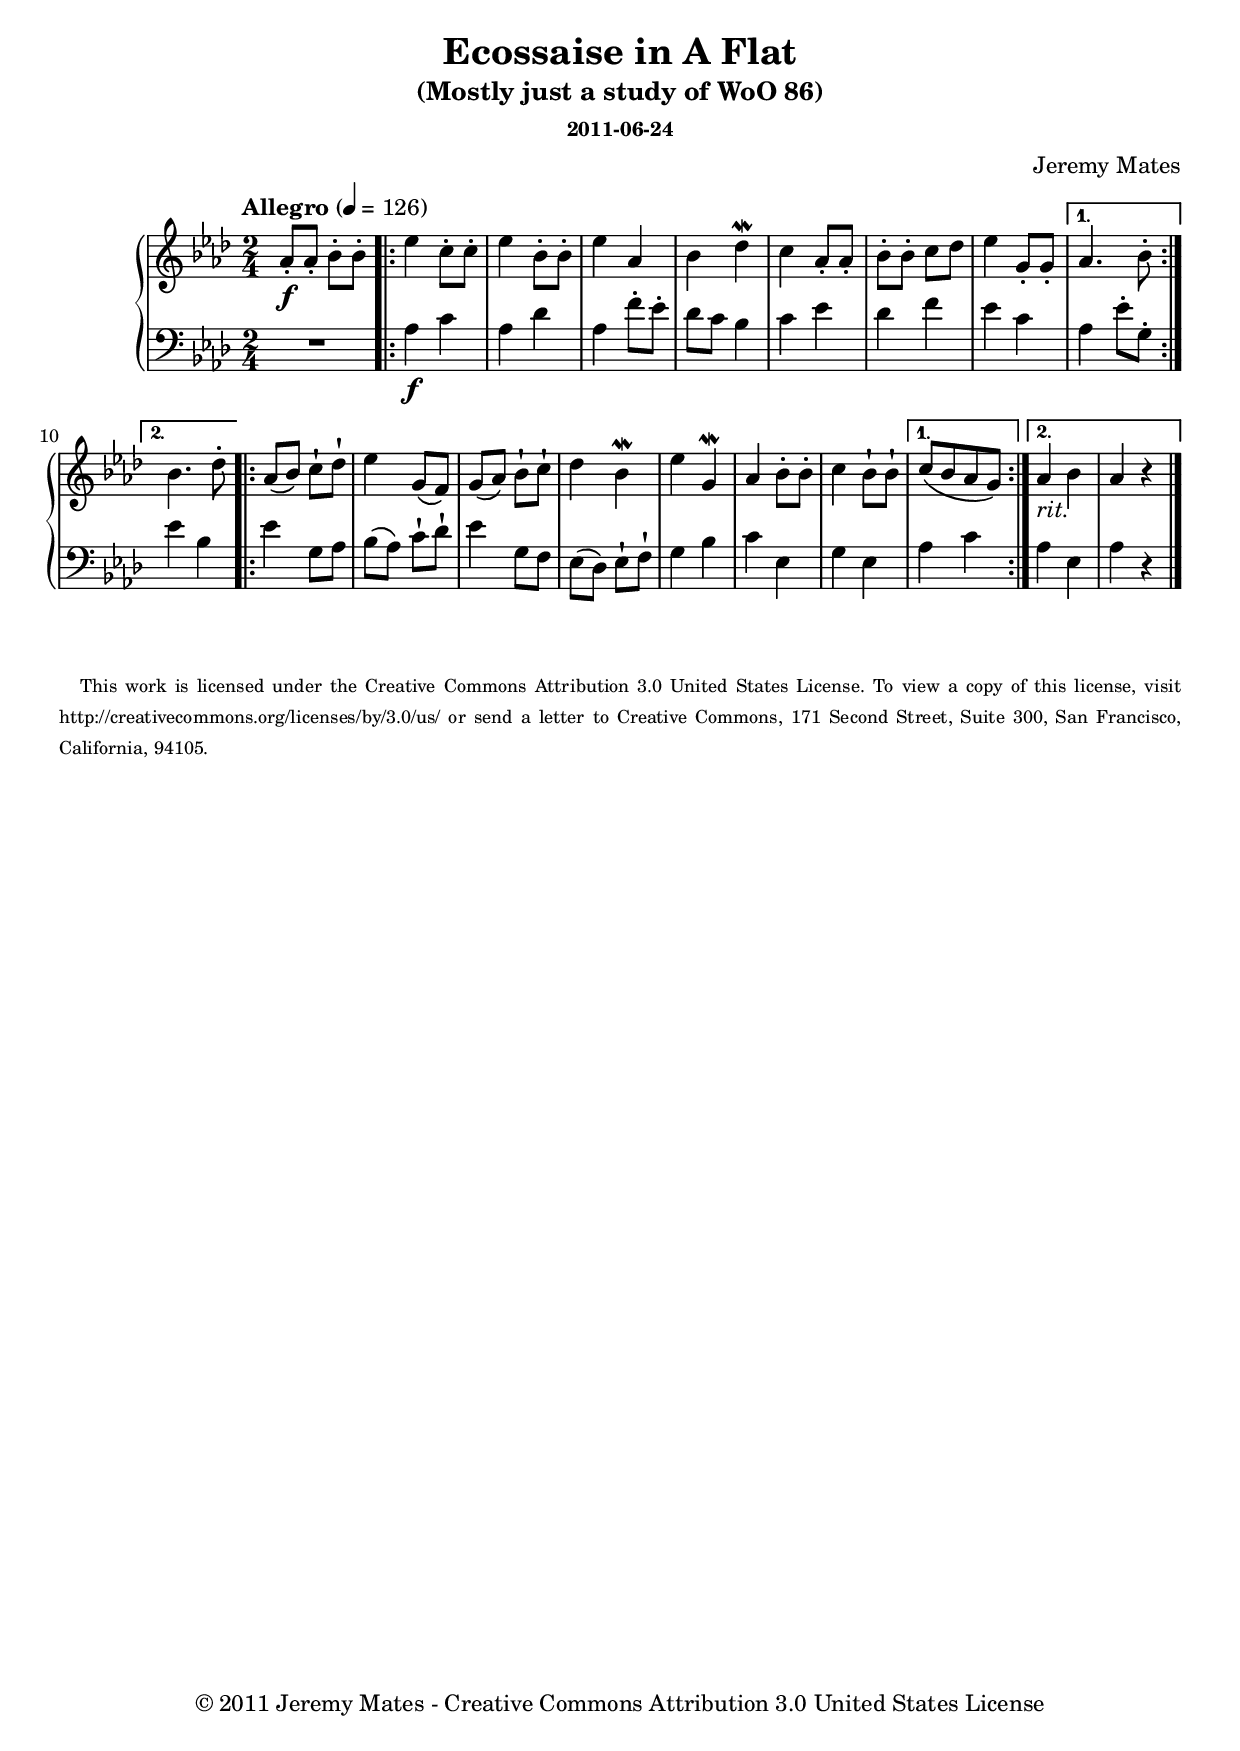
% LilyPond engraving system - http://www.lilypond.org/
%
% Mostly based on a study of Ecossaise in E Flat by B. and noodling around
% on the piano, plus to learn how to do the 1. / 2. repeat in LilyPond.
%
% MIDI -> mp3 conversion via the "harmo_bjf.SF2" soundfont:
% http://www-gmm.insa-toulouse.fr/~guillaum/PIANO/voiced_sfbank.html

\version "2.14.0"

% http://www.mail-archive.com/lilypond-user@gnu.org/msg38823.html
%
% Copyright (C) 2008 NICTA
% Author: Peter Chubb <peter.chubb AT nicta.com.au>
%
%
%  This program is free software; you can redistribute it and/or modify
%  it under the terms of the GNU General Public License, version 2,
%  as published by the Free Software Foundation.
%
%  This program is distributed in the hope that it will be useful,
%  but WITHOUT ANY WARRANTY; without even the implied warranty of
%  MERCHANTABILITY or FITNESS FOR A PARTICULAR PURPOSE.
%  See the GNU General Public License for more details.  It is
%  available in the Lilypond source tree, or at
%  http://www.gnu.org/licenses/old-licenses/gpl-2.0.html
%
% This script tries to make MIDI output from LilyPond a little more realistic.
% It tries to take articulations (slurs, staccato) into account, by 
% replacing notes  with sequential music of suitably time-scaled note plus 
% skip.
%
% It also tries to unfold trills turns etc., and take rallentendo 
% and accelerando into account.
%
% As my scheme knowledge is poor (I was teaching myself as I went), there 
% is much scope for improvement.

%
%%%USAGE
% In the \score section do:
%  \unfoldRepeats \articulate <<
%	all the rest of the score
% >>
% or use the lilywrap script.
%
% TO DO (prioritised, the ones that'll make the most difference first)
%
% * Dynamics.  
%   * Fix quantisation for dynamics on single note (replace note 
%     with tied 128th notes?) -- started, needs work.
%   * Make \fp do the right thing (loud start, then quiet).
%
% * Inegalite.  Notes on-beat steal time from notes off-beat.  
%   Degree of stealing is a parameter: from 1.0 (straight) 
%   to 1.5 (extreme swing).  Also fix tenuto to use this.
%
% * add accel (to match rall), and molto rall. I've never seen 
%   molto accel but some composer somewhere has probably used it.
%
% * Fermata, and Fermata Lunga
% * Add more synonyms for accel and rall: rit ritard stringendo 
%
% * Phrasing.
%   * Rall at end of piece
%   * Very slight accel into a phrase, rall out of it.
%   * Dynamics during a phrase????  unclear how these should be in 
%     the general case
%
% * Trill algorithm needs work.
%
% * Cope with more ornaments/articulations.
%    mordents, inverted-turns, etc.
%   -- accent needs better control of dynamics.
%   -- Articulations: mezzo-staccato, staccatissimo, portato.
%   -- Handling of generic ornaments (in lily, `\stopped'; in 
%		most early music:  ornament this note (trill, turn 
%		or mordent as the player wishes))
% * Automatic gruppetto at end of trill; better handling of 
%      initial/final grace notes on trill
% * Automatic ornaments.
%   * Spot cadences and ornament
%   * Look for quaver-dotted note for trills, for example.  
%   * Fill in steps. (Needs lookahead/lookbehind.)
% * `afterturn' -- a turn after the start of a note.
% * accidentals for trills and turns

#(use-modules (ice-9 debug))
#(use-modules (scm display-lily))

% PARAMETERS
% How much to compress notes marked Staccato.  CPE Bach says `as short as 
% may conveniently be played, as if the keys were too hot to touch'.  
% Most modern sources say 1/2 the notated length of a note.
#(define ac:staccatoFactor '(1 . 2)) 

% And tenuto (if we ever implement time stealing, this should be >1.0)
#(define ac:tenutoFactor '(1 . 1))

% How much to articulate normal notes.  CPE Bach says 1/2 (and 
% staccato should be `as short as may conveniently be played') but this 
% sounds too short for modern music.  7/8 sounds about right.
% DBG fiddling with this
#(define ac:normalFactor '(8 . 8))

% How much to slow down for a rall. or a poco rall.
% (or speed up for accel or poco accel)
#(define ac:rallFactor (ly:make-moment 60 100)) % 40% slowdown
#(define ac:pocoRallFactor (ly:make-moment 90 100)) % 10% slowdown

% The absolute time for a twiddle in a trill, in minutes.
% Start with 1/4 seconds == 1/240 minutes
#(define ac:maxTwiddleTime (ly:make-moment 1 240))


% Internal variables, don't touch.
% (should probably be part of a context somehow)

% Whether to slur, or not
#(define ac:inSlur #f)
#(define ac:inPhrasingSlur #f)

% Whether the current noteevent is in a trill spanner
#(define ac:inTrill #f)

% assume start in C major.  Key change events override this.
% Could get from context, but don't know how.
#(define ac:current-key (make-music
          'KeyChangeEvent
          'tonic
          (ly:make-pitch -1 0 0)
          'pitch-alist
          (list (cons 0 0)
                (cons 1 0)
                (cons 2 0)
                (cons 3 0)
                (cons 4 0)
                (cons 5 0)
                (cons 6 0))))


#(define ac:currentTempo (ly:make-moment 15 1)) % 4 = 60, measured wholes per minute
#(define ac:lastTempo ac:currentTempo) % for 'a tempo' or 'tempo I'

% The duration of the current note.  Start at a crotchet 
% for no good reason.
#(define ac:currentDuration (ly:make-duration 2 0 1 1)) 

% Debugging: display a moment plus some text.
% Returns its moment argument so can be used in-line.
#(define (display-moment  text m)
  (display text)
  (display (list (ly:moment-main-numerator m) "/" (ly:moment-main-denominator m)))
  m
)

% Track tempo (and maybe later, other context properties)
% as they change.  Needs to better cope with saving only Tempo I,
% otherwise a tempo goes back to the tempo before the last change.
#(define (ac:adjust-props sym music)
  (case sym
   ((tempoWholesPerMinute)
    (set! ac:currentTempo (ly:music-property music 'value))
    (set! ac:lastTempo ac:currentTempo)
  )))

% Raise note one step in the current diatonic scale.
#(define (ac:up note)
  (let* ((pitch (ly:music-property note 'pitch))
	 (notename (ly:pitch-notename pitch))
	 (new-notename (if (eq? notename 6) 0 (+ 1 notename)))
	 (alterations (ly:music-property ac:current-key 'pitch-alist))
	 (new-alteration (cdr (assq new-notename alterations)))
	 (new-octave (if (eq? new-notename 0) (+ 1 (ly:pitch-octave pitch))
		      (ly:pitch-octave pitch)))
       )
   (set! (ly:music-property note 'pitch)(ly:make-pitch new-octave new-notename new-alteration))))


% Lower note one step in the current diatonic scale.
#(define (ac:down note)
  (begin  (let* ((pitch (ly:music-property note 'pitch))
	 (notename (ly:pitch-notename pitch))
	 (new-notename (if (eq? notename 0) 6 (- notename 1)))
	 (alterations (ly:music-property ac:current-key 'pitch-alist))
	 (new-alteration (cdr (assq new-notename alterations)))
	 (new-octave (if (eq? new-notename 6) (- (ly:pitch-octave pitch) 1)
		      (ly:pitch-octave pitch)))
       )
   (set! (ly:music-property note 'pitch)(ly:make-pitch new-octave new-notename new-alteration))))
)

% Shorten a note, and save the note's original duration in ac:currentDuration
#(define (ac:articulate-one-note m fraction)
  "Replace m with m*fraction"
  (if  (eq? 'NoteEvent (ly:music-property m 'name))
   (let*
    ((dur (ly:music-property m 'duration))
     (l (ly:duration-log dur))
     (d (ly:duration-dot-count dur))
     (factor (ly:duration-factor dur))
     (num (car fraction))
     (denom (cdr fraction)))
    (begin
     (set! ac:currentDuration dur)
     (set! (ly:music-property m 'duration)
      (ly:make-duration l d
       (* num (car factor))
       (* denom (cdr factor))))))
   m))

% helper routine to set duration.
#(define (ac:setduration music duration)
  "Set a note's duration."
  (let ((eventtype (ly:music-property music 'name)))
   (if 
    (or 
     (eq? eventtype 'NoteEvent)
     (eq? eventtype 'RestEvent)
     (eq? eventtype 'SkipEvent))
    (set! (ly:music-property music 'duration) duration))))

% Add an articulation event to a note.
% Used in afterGrace to mark all notes as tenuto, so they're not shortened 
#(define (ac:add-articulation type music)
    (music-map (lambda (m)
		(if (eq? 'EventChord (ly:music-property m 'name))
		 (set! (ly:music-property m 'elements)
		  (append (ly:music-property m 'elements)
		   (list (make-music 'ArticulationEvent 'articulation-type type)))))
		m)
     music))

% Gradually speed up a piece of music.  Stolen from the feather code in 
% the Lilypond base.
% Overflows moment and causes infinite Lilypond loop, or segv
% --- DON'T USE
#(define (ac:accel music factor)
  (let*
   ((orig-duration (ly:music-length music))
    (multiplier (ly:make-moment 1 1)))

   (music-map 
    (lambda (mus)
     (if (and (eq? (ly:music-property mus 'name) 'EventChord)
	  (< 0 (ly:moment-main-denominator (ly:music-length mus))))
      (begin
       (ly:music-compress mus multiplier)
       (set! multiplier (ly:moment-mul factor multiplier)))
    )
     mus)
    music)
   (ly:music-compress
    music
    (ly:moment-div orig-duration (ly:music-length music)))
   music))


% Convert a long note to an equivalent set of short notes, tied together.
% Still experimental, so disabled for now.
#(define (ac:to128 music) music)

#(define (ac:to128_disabled music)
  (if (or (eq? 'SkipEvent (ly:music-property music 'name))
	(eq? 'NoteEvent (ly:music-property music 'name)))
   (let* ((dur (ly:music-property music 'duration))
	  (log2 (ly:duration-log dur))
	 (shiftcount (- 6 log2))
	 (lastm (ly:music-deep-copy (shift-duration-log music shiftcount 0))))
   (set! (ly:music-property music 'elements) 
    (cons (make-music 'TieEvent) (ly:music-property music 'elements)))
   (make-sequential-music (list
			   (make-repeat "unfold" (1- (expt 2 shiftcount)) 
			    (make-sequential-music (list music)) '())
			   lastm)))
 music))


% absolute time in minutes of a length of music, as a rational number (moment)
#(define (ac:abstime music)
  (ly:moment-div (ly:music-length music) ac:currentTempo))

% convert absolute time (in minutes) to a moment in the current tempo
#(define (ac:abs->mom m)
  (ly:moment-mul m ac:currentTempo))


% a moment that is ac:maxTwiddletime seconds at the current tempo.
#(define (ac:targetTwiddleTime)
  (ac:abs->mom ac:maxTwiddleTime))


% Nearest twiddletime (in minutes) achievable with power-of-2 divisions of 
% the original music.  (twiddletime is the time for one pair of notes
% in a trill)
% If the music has a precomputed twiddletime (e.g., from \afterGrace) use that.
#(define (ac:twiddletime music)
  (let* ((tr (filter (lambda (x)
		     (and (eq? 'ArticulationEvent (ly:music-property x 'name))
		      (string= "trill" (ly:music-property x 'articulation-type))))
	      (ly:music-property music 'elements)))
	 (pre-t (if (pair? tr) (ly:music-property (car tr) 'twiddle)
		 '()))
	 (t (ac:targetTwiddleTime)))
   (if (ly:moment? pre-t)
    pre-t
    (let loop ((len (ly:music-length music)))
     (if (ly:moment<? t len)
      (loop (ly:moment-mul len (ly:make-moment 1 2)))
      len)))))



% Note: I'm assuming early music practice of starting on the auxiliiary note.
% Needs to add gruppetto if it's a long trill (TODO)
#(define (ac:trill music)
  " Replace music with time-compressed repeats of the music,
    maybe accelerating if the length is longer than a crotchet "
  (let* ((hemisemidur (ly:make-duration 5 0 1 1))
	 (orig-len  (ly:music-length music))
	 (t (ac:twiddletime music))
	 (uppernote '())
	 (note_moment (ly:moment-mul t (ly:make-moment 1 2)))
	 (c1 (ly:moment-div orig-len note_moment))
	 (c2 (inexact->exact
	      (round (/ (ly:moment-main-numerator c1)
		      (* 2 (ly:moment-main-denominator c1))))))
	 (count (if (< c2 2) 2 c2)))

   (set! (ly:music-property music 'elements)
    (filter (lambda (y) (eq? 'NoteEvent (ly:music-property y 'name)))
     (ly:music-property music 'elements)))
   (map (lambda (y) (ac:setduration y hemisemidur))
    (ly:music-property music 'elements))
   (set! uppernote (ly:music-deep-copy music))
   (map (lambda (y) (ac:up y))
    (filter
     (lambda (z) (eq? 'NoteEvent (ly:music-property z 'name)))
     (ly:music-property uppernote 'elements)))
   
   (let* ((trillMusicElements
	  (let loop ((so_far (list uppernote music))
		     (c count))
	   (if (> c 1)
	    (loop (append (list (ly:music-deep-copy uppernote) (ly:music-deep-copy music)) so_far) (1- c))
	    so_far)))
	  (trillMusic (make-sequential-music trillMusicElements))
	  (newlen (ly:music-length trillMusic))
	  (factor (ly:moment-div  orig-len newlen)))
    (ly:music-compress trillMusic factor)
; accelerating the music seems to put lily into an infinite loop in 
; its layout and midi engines.
;    (let* ((realfactor (exp (* (/ 1.0 count) (log 0.75))))
;	   (factor (ly:make-moment (inexact->exact (round (* 1024 realfactor)))
;		    1024)))
;     (ac:accel trillMusic factor))
 )))




% If there's an articulation, use it.
% If in a slur, use (1 . 1) instead.
% Treat phrasing slurs as slurs, but allow explicit articulation.
% (Maybe should treat staccato under a phrasing slur as mezzo-staccato?)
%
% Expect an EventChord.
%
% trills, turns, ornaments etc.  are also treated as Articulations.
% Split into two functions:
%  ac:getactions traverses the elements in the EventChord 
%		and calculates the parameters.
%  ac:articulate-chord applies the actions to each NoteEvent in 
%		the EventChord.
#(define (ac:getactions music)
  (let  loop ((factor ac:normalFactor)
	      (newelements '())
	      (es (ly:music-property music 'elements))
	      (actions '()))
   (if (null? es)
    (begin
     (set! (ly:music-property music 'elements) (reverse newelements))
     (cond
      (ac:inTrill (cons 'trill actions))
      ((and (eq? factor ac:normalFactor) (or ac:inSlur ac:inPhrasingSlur))
       (append actions (list 'articulation  '(1 . 1)) ))
      (else (append actions (list 'articulation  factor)))))
    ; else part
    (let ((e (car es))
	  (tail (cdr es)))
     (case (ly:music-property e 'name)

      ((BeamEvent) ; throw away beam events, or they'll be duplicated by turn or trill
       (loop factor newelements tail actions))

      ((SkipEvent)
       (loop (cons 1 1) (cons e newelements) tail actions))

      ((RestEvent)
       (loop (cons 1 1) (cons e newelements) tail actions))

      ((ArticulationEvent)
       (let ((articname (ly:music-property e 'articulation-type)))
	; TODO: add more here
	(cond
	 ((string= articname "staccato")
	  (loop ac:staccatoFactor newelements tail actions))
	 ((string= articname "tenuto")
	  (loop ac:tenutoFactor newelements tail actions))
	 ((string= articname "mordent")
	  (loop factor newelements tail (cons 'mordent actions)))
	 ((string= articname "prall")
	  (loop (cons 1 1) newelements tail (cons 'trill actions)))
	 ((string= articname "trill")
	  (loop (cons 1 1) newelements tail (cons 'trill actions)))
	 ((string= articname "turn")
	  (loop (cons 1 1) newelements tail (cons 'turn actions)))
	 (else (loop factor (cons e newelements) tail actions)))))

      ((TextScriptEvent)
       (let ((t (ly:music-property e 'text)))
	(if (not (string? t))
	 (loop factor (cons e newelements) tail actions)
	 (begin
	  (cond
	   ((or
	     (string= t "rall")
	     (string= t "Rall")
	     (string= t "rit.")
	     (string= t "rall."))
	    (loop factor (cons e newelements) tail (cons 'rall actions)))
	   ((or 
	     (string= t "poco rall.")
	     (string= t "poco rit."))
	    (loop factor (cons e newelements) tail (cons 'pocoRall actions)))
	   ((or (string= t "a tempo")
	     (string= t "tempo I"))
	  (loop factor (cons e newelements) tail (cons 'aTempo actions)))
	   (else (loop factor (cons e newelements) tail actions)))))))

      ((SlurEvent)
       (let ((direction (ly:music-property e 'span-direction)))
	(set! ac:inSlur (eq? direction -1))
	(loop factor newelements tail actions)))

      ((TrillSpanEvent)
       (let ((direction (ly:music-property e 'span-direction)))
	(set! ac:inTrill (eq? direction -1))
	(loop factor newelements tail (cons 'trill actions))))

      ((PhrasingSlurEvent)
       (let ((direction (ly:music-property e 'span-direction)))
	(set! ac:inPhrasingSlur (eq? direction -1))
	(loop factor newelements tail actions)))

      (else (loop factor (cons e newelements) tail actions)))))))



#(define (ac:articulate-chord music)
  (begin
   (cond 

    ((eq? 'EventChord (ly:music-property music 'name))
     (let loop ((actions (ac:getactions music)))
      (if (null? actions)
	(if (ly:moment> (ly:music-length music) (make-moment 1 4))
	 (ac:to128  music)
	 music)

      (case (car actions)

       ((articulation)
	(map
	 (lambda (x) (ac:articulate-one-note x (cadr actions)))
	 (ly:music-property music 'elements))
	(let*
	 ((num (caadr actions))
	  (denom (cdadr actions))
	  (mult (ly:duration-factor ac:currentDuration))
	  (newnum (* (- denom num) (car mult)))
	  (newdenom (* (cdr mult) denom))
	  (len (ly:duration-log ac:currentDuration))
	  (dots (ly:duration-dot-count ac:currentDuration)))

	 (if (not (eq? num denom))
	  (make-sequential-music
	   (list (ac:to128 music)
	   (make-music 'EventChord 'elements 
	    (list
	     (make-music 'SkipEvent 'duration (ly:make-duration len dots newnum newdenom))))))
	  music)))

       ((rall)
	(set! ac:currentTempo (ly:moment-mul ac:currentTempo ac:rallFactor))
	(let ((pset (make-music 'PropertySet
	   'value
	   ac:currentTempo
	   'symbol
	   'tempoWholesPerMinute)))
	 (if (null? (cdr actions))
	  (make-sequential-music (list pset music))
	  (make-sequential-music
	   (list pset (loop (cdr actions)))))))

       ((pocoRall)
	(set! ac:currentTempo (ly:moment-mul ac:currentTempo ac:pocoRallFactor))
	(let ((pset (make-music 'PropertySet
	   'value 
	   ac:currentTempo
	   'symbol
	   'tempoWholesPerMinute)))
	 (if (null? (cdr actions))
	  (make-sequential-music (list pset music))
	  (make-sequential-music
	   (list pset (loop (cdr actions)))))))

       ((aTempo)
	(set! ac:currentTempo ac:lastTempo)
	(let ((pset (make-music 'PropertySet
	   'value 
	   ac:currentTempo
	   'symbol
	   'tempoWholesPerMinute)))
	 (if (null? (cdr actions))
	  (make-sequential-music (list pset music))
	  (make-sequential-music
	   (list pset (loop (cdr actions)))))))

       ((trill)
	 (ac:trill music))

       ((turn)
	(let*
	 ((dur (ly:music-property
		(car (ly:music-property music 'elements)) 'duration))
	  (factor (ly:duration-factor dur))
	  (newdur (ly:make-duration (+ (ly:duration-log dur) 2)
		   (ly:duration-dot-count dur) (car factor)(cdr factor))))
	 (begin
	  (map (lambda (y) (ac:setduration y newdur)) 
	   (ly:music-property music 'elements))
	  (let* ((above (ly:music-deep-copy music))
		 (below (ly:music-deep-copy music))
		 (newmusic (make-sequential-music (list above music below music))))
	   (begin
	    (map (lambda (y) (ac:down y))
	     (filter 
	      (lambda (z) (eq? 'NoteEvent (ly:music-property z 'name)))
	      (ly:music-property below 'elements)))
	    (map (lambda (y) (ac:up y))
	     (filter 
	      (lambda (z) (eq? 'NoteEvent (ly:music-property z 'name)))
	      (ly:music-property above 'elements)))
	    newmusic)))))
     ))))

    ((eq? 'KeyChangeEvent (ly:music-property music 'name))
     (set! ac:current-key music)
     music
   )

    ((eq? 'PropertySet (ly:music-property music 'name))
     (ac:adjust-props (ly:music-property music 'symbol) music)
     music)

    (else  music))
 ))



% At last ... here's the music function that aplies all the above to a
% score.
articulate = #(define-music-function (parser location music)
	       (ly:music?)
	       "Adjust times of note to add tenuto, staccato and 
                normal articulations.
		"
	       (music-map ac:articulate-chord music)
	       )


% Override \afterGrace to be in terms of audio, not spacing.
afterGrace =
#(define-music-function
  (parser location main grace)
  (ly:music? ly:music?)

  (let*
   ((main-length (ly:music-length main))
    (grace-orig-length (ly:music-length grace))
    (gracelen (ac:twiddletime main))
    (grace-factor (ly:moment-div gracelen grace-orig-length))
    (new-main-length (ly:moment-sub main-length gracelen))
    (factor (ly:moment-div new-main-length main-length))
  )
   (map (lambda (y) (set! (ly:music-property y 'twiddle) gracelen))
	 (filter (lambda (z) 
		  (and 
		   (eq? 'ArticulationEvent (ly:music-property z 'name))
		   (string= "trill" (ly:music-property z 'articulation-type))))
	  (ly:music-property main 'elements)))
   (ac:add-articulation "tenuto" grace)
   (make-sequential-music  (list (ly:music-compress main factor) (ly:music-compress grace grace-factor)))))

% An appoggiatura takes half the duration of the main note, 
% or 1/3 if the note is dotted (i.e., half the undotted equivalent time)
% Somewhere around the end of the 19th, start of 20th century the rules 
% changed, but my main interest is early music.
appoggiatura = 
#(define-music-function (parser location grace main)
  (ly:music? ly:music?)
  (let* ((maindur (ly:music-length main))
	 (grace-orig-len (ly:music-length grace))
	 (numerator (ly:moment-main-numerator maindur))
	 (factor (if (eq? (remainder numerator 3) 0)
		  (ly:make-moment 1 3) (ly:make-moment 1 2))))
   (ly:music-compress grace factor)
   (ly:music-compress main (ly:moment-sub (ly:make-moment 1 1) factor))
   
    (set! (ly:music-property grace 'elements)
     (append (ly:music-property grace 'elements)
      (list (make-music 'SlurEvent 'span-direction -1))))
    (set! (ly:music-property main 'elements)
     (append (ly:music-property main 'elements)
      (list (make-music 'SlurEvent 'span-direction 1))))
     (make-sequential-music (list grace main))))
   


#(define-markup-list-command (paragraph layout props args) (markup-list?)
 (interpret-markup-list layout props
   (make-justified-lines-markup-list (cons (make-hspace-markup 2) args))))

\header {
  title = "Ecossaise in A Flat"
  composer = "Jeremy Mates"
  subtitle = "(Mostly just a study of WoO 86)"
  subsubtitle = "2011-06-24"
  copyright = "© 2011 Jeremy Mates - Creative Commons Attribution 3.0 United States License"
}

firstBitUpper = \relative c'' {

  aes8-.\f aes-. bes-. bes-. |

  \repeat volta 2 {
    ees4 c8-. c-. |
    ees4 bes8-. bes-. |
    ees4 aes, |
    bes4 des\mordent |

    c4 aes8-. aes-. |
    % this needed c des to lead nicely to the E, d4 out of place in rhythm
    bes8-. bes-. c des |
    ees4 g,8-. g-. |
  }
  \alternative {
    { aes4. bes8-. | }
    { bes4. des8-. | }
  }
}

firstBitLower = \relative c' {

  R2 |

  \repeat volta 2 {
    % Double counterpoint at 12th, roughly following upper voice
    aes4\f c |
    aes4 des |
    % 6-5 motion on f-ees as felt like it
    aes4 f'8-. ees-. |
    des8 c bes4 |

    % worked out harmonically, boring I6 ii6 V I
    c4 ees |
    des4 f |
    ees4 c |
  }
  \alternative {
    { aes4 ees'8-. g,-. | }
    { ees'4  bes4 | }
  }
}


secondBitUpper = \relative c'' {

  \set Score.tempoHideNote = ##t

  \repeat volta 2 {
    aes8\( bes\) c-| des-| |
    ees4 g,8\( f\) |
    g8\( aes\) bes-| c-| |
    des4 bes\mordent |

    ees4 g,\mordent |
    aes4 bes8-. bes-. |
    c4 bes8-| bes-| |
  }
  \alternative {
    { c8[\( bes aes g]\) | }
    { \tempo 4=108 aes4_\markup { \italic "rit." } \tempo 4=96 bes |
      \tempo 4=72 aes4 r
       \bar "|." }
  }
}

secondBitLower = \relative c' {
  \repeat volta 2 {
    ees4 g,8 aes |
    bes8\( aes\) c-| des-| |
    ees4 g,8 f |
    ees8\( des\) ees-| f-| |

    g4 bes4 |
    c4 ees, |
    g4 ees |
  }
  \alternative {
    { aes4 c | }
    { aes4 ees |
      aes4 r
       \bar "|." }
  }
}

upper = {
  \clef treble
  \key aes \major
  \time 2/4
  \tempo "Allegro" 4=126

  \firstBitUpper
  \secondBitUpper
}

lower = {
  \clef bass
  \key aes \major
  \time 2/4
 
  \firstBitLower
  \secondBitLower
}

theMusic = {
  \new PianoStaff <<
    \new Staff = "upper" \upper
    \new Staff = "lower" \lower
  >>
}

\book {
\score {
  \theMusic
  \layout { }
}
\score {
  \unfoldRepeats \articulate {
    \set Score.midiChannelMapping = #'instrument
    \theMusic
  }
  \midi { }
}
  \markuplines { \paragraph \tiny { {
This work is licensed under the Creative Commons Attribution 3.0 United
States License. To view a copy of this license, visit
http://creativecommons.org/licenses/by/3.0/us/ or send a letter to
Creative Commons, 171 Second Street, Suite 300, San Francisco,
California, 94105.
} } }
}
